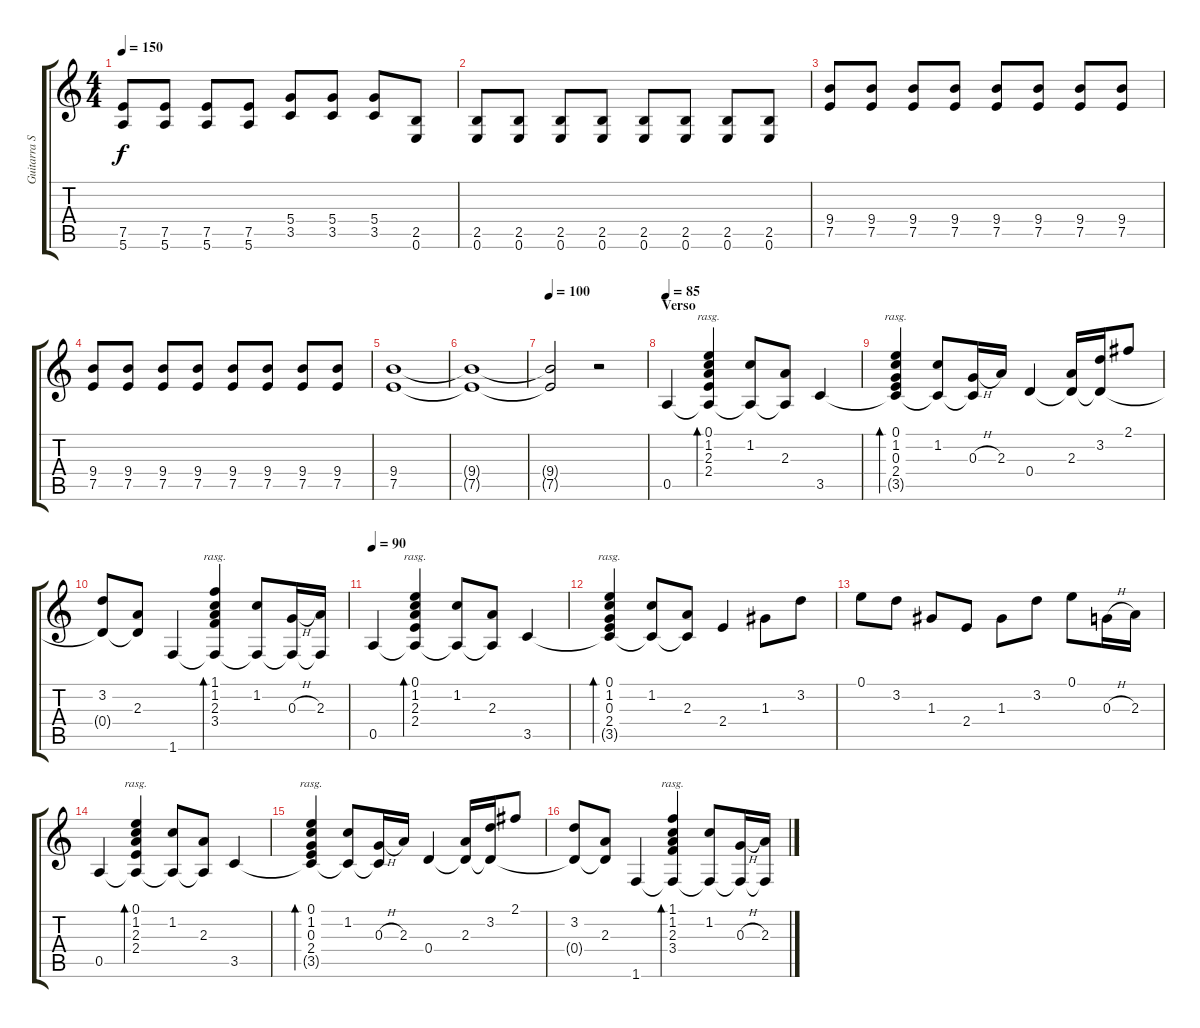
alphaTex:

\track ("Guitarra Solista" "Guitarra S") {instrument electricguitarclean}
\staff {score tabs}
\tuning (E4 B3 G3 D3 A2 E2) {hide}
\ts (4 4)
\tempo 150
\clef g2
\ks c
(7.5 5.6).8{dy f} (7.5 5.6).8 (7.5 5.6).8 (7.5 5.6).8 (5.4 3.5).8 (5.4 3.5).8 (5.4 3.5).8 (2.5 0.6).8 |
(2.5 0.6).8 (2.5 0.6).8 (2.5 0.6).8 (2.5 0.6).8 (2.5 0.6).8 (2.5 0.6).8 (2.5 0.6).8 (2.5 0.6).8 |
(9.4 7.5).8 (9.4 7.5).8 (9.4 7.5).8 (9.4 7.5).8 (9.4 7.5).8 (9.4 7.5).8 (9.4 7.5).8 (9.4 7.5).8 |
(9.4 7.5).8 (9.4 7.5).8 (9.4 7.5).8 (9.4 7.5).8 (9.4 7.5).8 (9.4 7.5).8 (9.4 7.5).8 (9.4 7.5).8 |
(9.4 7.5).1{volume 7} |
(9.4{t} 7.5{t}).1 |
\tempo 100
(9.4{t} 7.5{t}).2 r.2 |
\section ("" "Verso")
\tempo 85
0.5.4{volume 13 instrument electricguitarjazz} (0.1 1.2 2.3 2.4 0.5{t}).4{bd 120 rasg ii} (1.2 0.5{t}).8 (2.3 0.5{t}).8 3.5.4 |
(0.1 1.2 0.3 2.4 3.5{t}).4{bd 120 rasg ii} (1.2 3.5{t}).8 (0.3{h} 3.5{t}).16 2.3.16 0.4.4 (2.3 0.4{t}).16 (3.2 0.4{t}).16 2.1.8 |
(3.2 0.4{t}).8 (2.3 0.4{t}).8 1.6.4 (1.1 1.2 2.3 3.4 1.6{t}).4{bd 120 rasg ii} (1.2 1.6{t}).8 (0.3{h} 1.6{t}).16 (2.3 1.6{t}).16 |
\tempo 90
0.5.4 (0.1 1.2 2.3 2.4 0.5{t}).4{bd 120 rasg ii} (1.2 0.5{t}).8 (2.3 0.5{t}).8 3.5.4 |
(0.1 1.2 0.3 2.4 3.5{t}).4{bd 120 rasg ii} (1.2 3.5{t}).8 (2.3 3.5{t}).8 2.4.4 1.3.8 3.2.8 |
0.1.8 3.2.8 1.3.8 2.4.8 1.3.8 3.2.8 0.1.8 0.3{h}.16 2.3.16 |
0.5.4 (0.1 1.2 2.3 2.4 0.5{t}).4{bd 120 rasg ii} (1.2 0.5{t}).8 (2.3 0.5{t}).8 3.5.4 |
(0.1 1.2 0.3 2.4 3.5{t}).4{bd 120 rasg ii} (1.2 3.5{t}).8 (0.3{h} 3.5{t}).16 2.3.16 0.4.4 (2.3 0.4{t}).16 (3.2 0.4{t}).16 2.1.8 |
(3.2 0.4{t}).8 (2.3 0.4{t}).8 1.6.4 (1.1 1.2 2.3 3.4 1.6{t}).4{bd 120 rasg ii} (1.2 1.6{t}).8 (0.3{h} 1.6{t}).16 (2.3 1.6{t}).16
